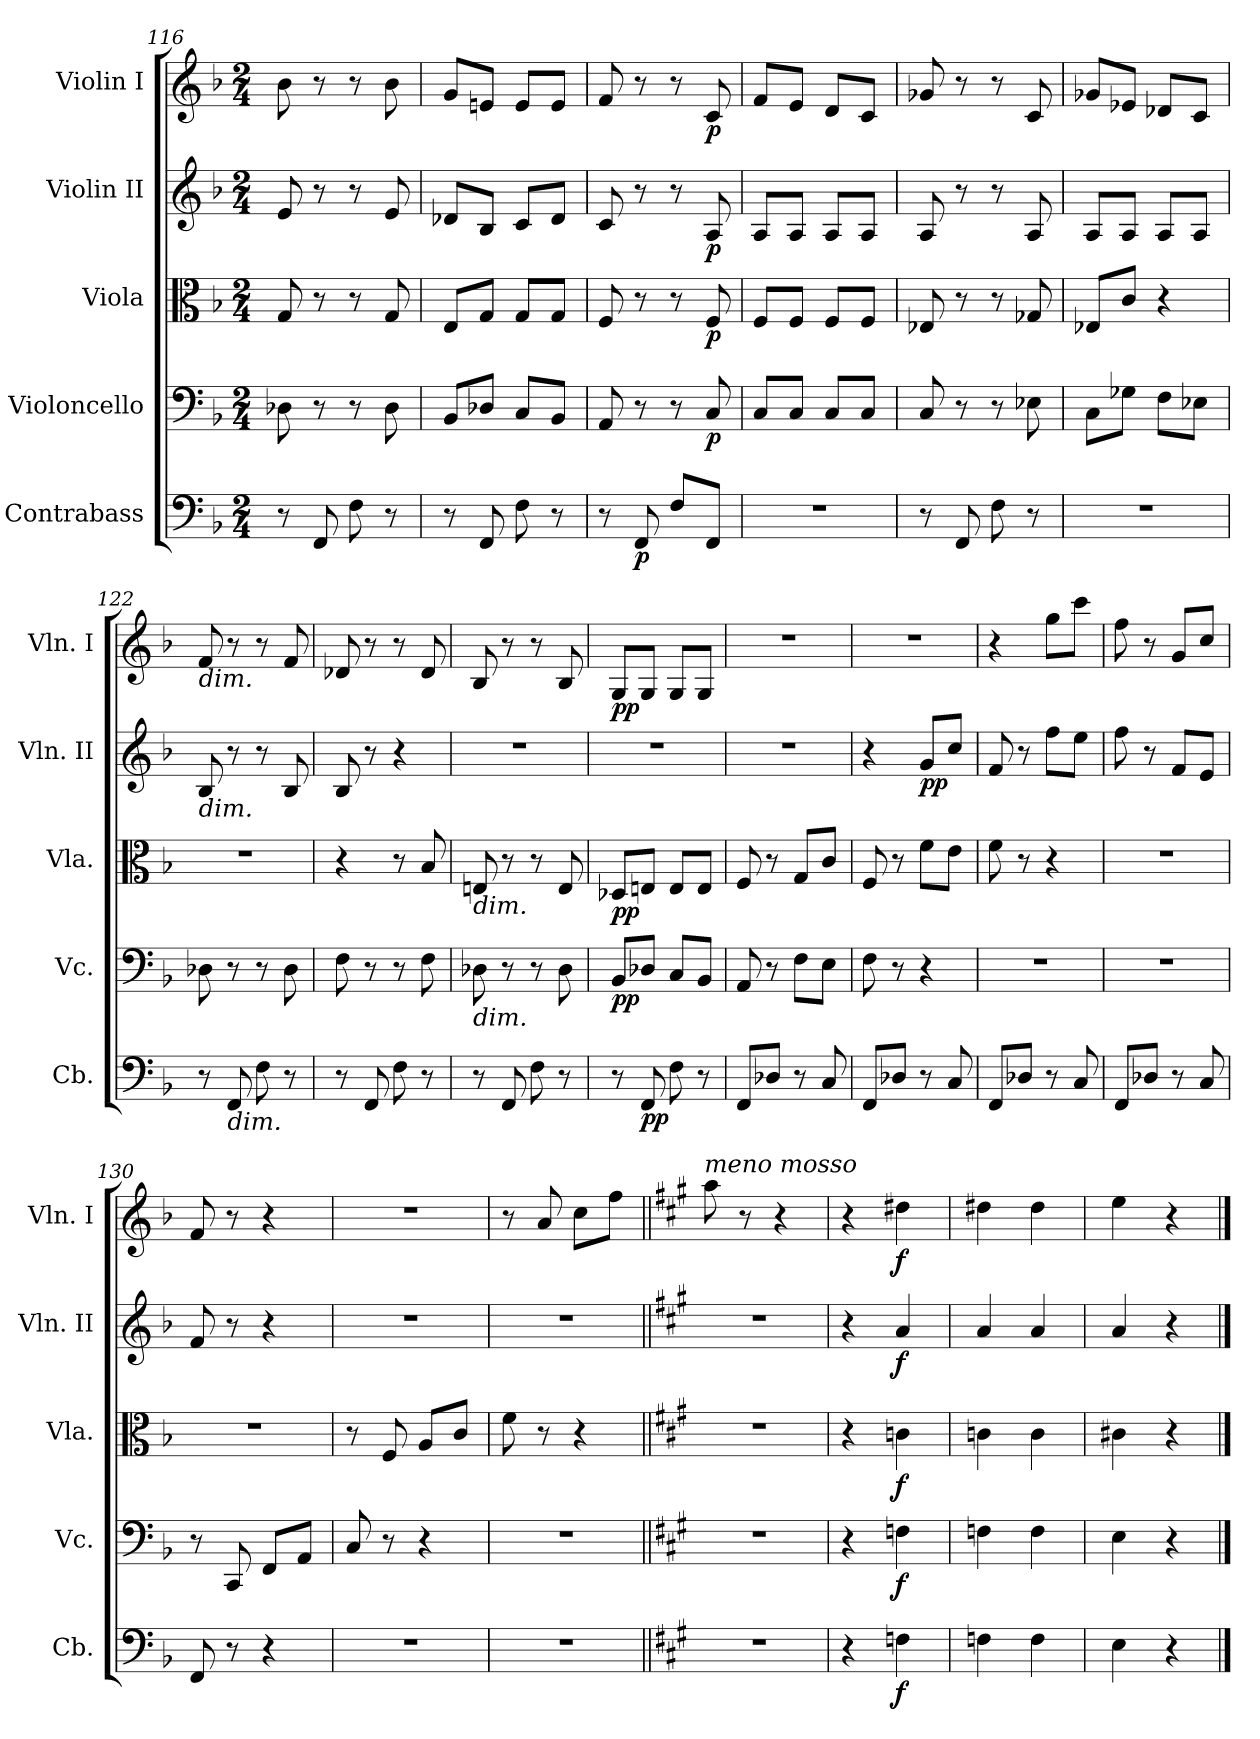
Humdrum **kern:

**kern	**dynam	**kern	**dynam	**kern	**dynam	**kern	**dynam	**kern	**dynam
*part5	*part5	*part4	*part4	*part3	*part3	*part2	*part2	*part1	*part1
*staff5	*staff5	*staff4	*staff4	*staff3	*staff3	*staff2	*staff2	*staff1	*staff1
*I"Contrabass	*	*I"Violoncello	*	*I"Viola	*	*I"Violin II	*	*I"Violin I	*
*I'Cb.	*	*I'Vc.	*	*I'Vla.	*	*I'Vln. II	*	*I'Vln. I	*
*clefF4	*	*clefF4	*	*clefC3	*	*clefG2	*	*clefG2	*
*ITrd7c12	*	*	*	*	*	*	*	*	*
*k[b-]	*	*k[b-]	*	*k[b-]	*	*k[b-]	*	*k[b-]	*
*M2/4	*	*M2/4	*	*M2/4	*	*M2/4	*	*M2/4	*
=116	=116	=116	=116	=116	=116	=116	=116	=116	=116
8r	.	8D-X\	.	8G/	.	8e/	.	8b-\	.
8FFF/	.	8r	.	8r	.	8r	.	8r	.
8FF\	.	8r	.	8r	.	8r	.	8r	.
8r	.	8D-\	.	8G/	.	8e/	.	8b-\	.
=117	=117	=117	=117	=117	=117	=117	=117	=117	=117
8r	.	8BB-/L	.	8E/L	.	8d-X/L	.	8g/L	.
8FFF/	.	8D-X/J	.	8G/J	.	8B-/J	.	8en/J	.
8FF\	.	8C/L	.	8G/L	.	8c/L	.	8e/L	.
8r	.	8BB-/J	.	8G/J	.	8d-/J	.	8e/J	.
!!LO:LB:g=z
=118	=118	=118	=118	=118	=118	=118	=118	=118	=118
8r	.	8AA/	.	8F/	.	8c/	.	8f/	.
!	!LO:DY:b	!	!	!	!	!	!	!	!
8FFF/	p	8r	.	8r	.	8r	.	8r	.
8FF/L	.	8r	.	8r	.	8r	.	8r	.
!	!	!	!LO:DY:b	!	!LO:DY:b	!	!LO:DY:b	!	!LO:DY:b
8FFF/J	.	8C/	p	8F/	p	8A/	p	8c/	p
=119	=119	=119	=119	=119	=119	=119	=119	=119	=119
2r	.	8C/L	.	8F/L	.	8A/L	.	8f/L	.
.	.	8C/J	.	8F/J	.	8A/J	.	8e/J	.
.	.	8C/L	.	8F/L	.	8A/L	.	8d/L	.
.	.	8C/J	.	8F/J	.	8A/J	.	8c/J	.
=120	=120	=120	=120	=120	=120	=120	=120	=120	=120
8r	.	8C/	.	8E-X/	.	8A/	.	8g-X/	.
8FFF/	.	8r	.	8r	.	8r	.	8r	.
8FF\	.	8r	.	8r	.	8r	.	8r	.
8r	.	8E-X\	.	8G-X/	.	8A/	.	8c/	.
=121	=121	=121	=121	=121	=121	=121	=121	=121	=121
2r	.	8C\L	.	8E-X/L	.	8A/L	.	8g-X/L	.
.	.	8G-X\J	.	8c/J	.	8A/J	.	8e-X/J	.
.	.	8F\L	.	4r	.	8A/L	.	8d-X/L	.
.	.	8E-X\J	.	.	.	8A/J	.	8c/J	.
=122	=122	=122	=122	=122	=122	=122	=122	=122	=122
!	!	!	!	!	!	!	!	!LO:TX:b:i:t=dim.	!
!	!	!	!	!	!	!LO:TX:b:i:t=dim.	!	!	!
8r	.	8D-X\	.	2r	.	8B-/	.	8f/	.
!LO:TX:b:i:t=dim.	!	!	!	!	!	!	!	!	!
8FFF/	.	8r	.	.	.	8r	.	8r	.
8FF\	.	8r	.	.	.	8r	.	8r	.
8r	.	8D-\	.	.	.	8B-/	.	8f/	.
=123	=123	=123	=123	=123	=123	=123	=123	=123	=123
8r	.	8F\	.	4r	.	8B-/	.	8d-X/	.
8FFF/	.	8r	.	.	.	8r	.	8r	.
8FF\	.	8r	.	8r	.	4r	.	8r	.
8r	.	8F\	.	8B-/	.	.	.	8d-/	.
=124	=124	=124	=124	=124	=124	=124	=124	=124	=124
!	!	!	!	!LO:TX:b:i:t=dim.	!	!	!	!	!
!	!	!LO:TX:b:i:t=dim.	!	!	!	!	!	!	!
8r	.	8D-X\	.	8En/	.	2r	.	8B-/	.
8FFF/	.	8r	.	8r	.	.	.	8r	.
8FF\	.	8r	.	8r	.	.	.	8r	.
8r	.	8D-\	.	8E/	.	.	.	8B-/	.
!!LO:PB:g=z
=125	=125	=125	=125	=125	=125	=125	=125	=125	=125
!	!	!	!LO:DY:b	!	!LO:DY:b	!	!	!	!LO:DY:b
8r	.	8BB-/L	pp	8D-X/L	pp	2r	.	8G/L	pp
!	!LO:DY:b	!	!	!	!	!	!	!	!
8FFF/	pp	8D-X/J	.	8En/J	.	.	.	8G/J	.
8FF\	.	8C/L	.	8E/L	.	.	.	8G/L	.
8r	.	8BB-/J	.	8E/J	.	.	.	8G/J	.
=126	=126	=126	=126	=126	=126	=126	=126	=126	=126
8FFF/L	.	8AA/	.	8F/	.	2r	.	2r	.
8DD-X/J	.	8r	.	8r	.	.	.	.	.
8r	.	8F\L	.	8G/L	.	.	.	.	.
8CC/	.	8E\J	.	8c/J	.	.	.	.	.
=127	=127	=127	=127	=127	=127	=127	=127	=127	=127
8FFF/L	.	8F\	.	8F/	.	4r	.	2r	.
8DD-X/J	.	8r	.	8r	.	.	.	.	.
!	!	!	!	!	!	!	!LO:DY:b	!	!
8r	.	4r	.	8f\L	.	8g/L	pp	.	.
8CC/	.	.	.	8e\J	.	8cc/J	.	.	.
=128	=128	=128	=128	=128	=128	=128	=128	=128	=128
8FFF/L	.	2r	.	8f\	.	8f/	.	4r	.
8DD-X/J	.	.	.	8r	.	8r	.	.	.
8r	.	.	.	4r	.	8ff\L	.	8gg\L	.
8CC/	.	.	.	.	.	8ee\J	.	8ccc\J	.
=129	=129	=129	=129	=129	=129	=129	=129	=129	=129
8FFF/L	.	2r	.	2r	.	8ff\	.	8ff\	.
8DD-X/J	.	.	.	.	.	8r	.	8r	.
8r	.	.	.	.	.	8f/L	.	8g/L	.
8CC/	.	.	.	.	.	8e/J	.	8cc/J	.
=130	=130	=130	=130	=130	=130	=130	=130	=130	=130
8FFF/	.	8r	.	2r	.	8f/	.	8f/	.
8r	.	8CC/	.	.	.	8r	.	8r	.
4r	.	8FF/L	.	.	.	4r	.	4r	.
.	.	8AA/J	.	.	.	.	.	.	.
=131	=131	=131	=131	=131	=131	=131	=131	=131	=131
2r	.	8C/	.	8r	.	2r	.	2r	.
.	.	8r	.	8F/	.	.	.	.	.
.	.	4r	.	8A/L	.	.	.	.	.
.	.	.	.	8c/J	.	.	.	.	.
!!LO:LB:g=z
=132	=132	=132	=132	=132	=132	=132	=132	=132	=132
2r	.	2r	.	8f\	.	2r	.	8r	.
.	.	.	.	8r	.	.	.	8a/	.
.	.	.	.	4r	.	.	.	8cc\L	.
.	.	.	.	.	.	.	.	8ff\J	.
=133||	=133||	=133||	=133||	=133||	=133||	=133||	=133||	=133||	=133||
*k[f#c#g#]	*	*k[f#c#g#]	*	*k[f#c#g#]	*	*k[f#c#g#]	*	*k[f#c#g#]	*
*	*	*	*	*	*	*	*	*MM114	*
!	!	!	!	!	!	!	!	!LO:TX:i:t=meno mosso	!
2r	.	2r	.	2r	.	2r	.	8aa\	.
.	.	.	.	.	.	.	.	8r	.
.	.	.	.	.	.	.	.	4r	.
=134	=134	=134	=134	=134	=134	=134	=134	=134	=134
4r	.	4r	.	4r	.	4r	.	4r	.
!	!LO:DY:b	!	!LO:DY:b	!	!LO:DY:b	!	!LO:DY:b	!	!LO:DY:b
4FFn\	f	4Fn\	f	4cn\	f	4a/	f	4dd#X\	f
=135	=135	=135	=135	=135	=135	=135	=135	=135	=135
4FFn\	.	4Fn\	.	4cn\	.	4a/	.	4dd#X\	.
4FF\	.	4F\	.	4c\	.	4a/	.	4dd#\	.
=136	=136	=136	=136	=136	=136	=136	=136	=136	=136
4EE\	.	4E\	.	4c#X\	.	4a/	.	4ee\	.
4r	.	4r	.	4r	.	4r	.	4r	.
==	==	==	==	==	==	==	==	==	==
*-	*-	*-	*-	*-	*-	*-	*-	*-	*-
